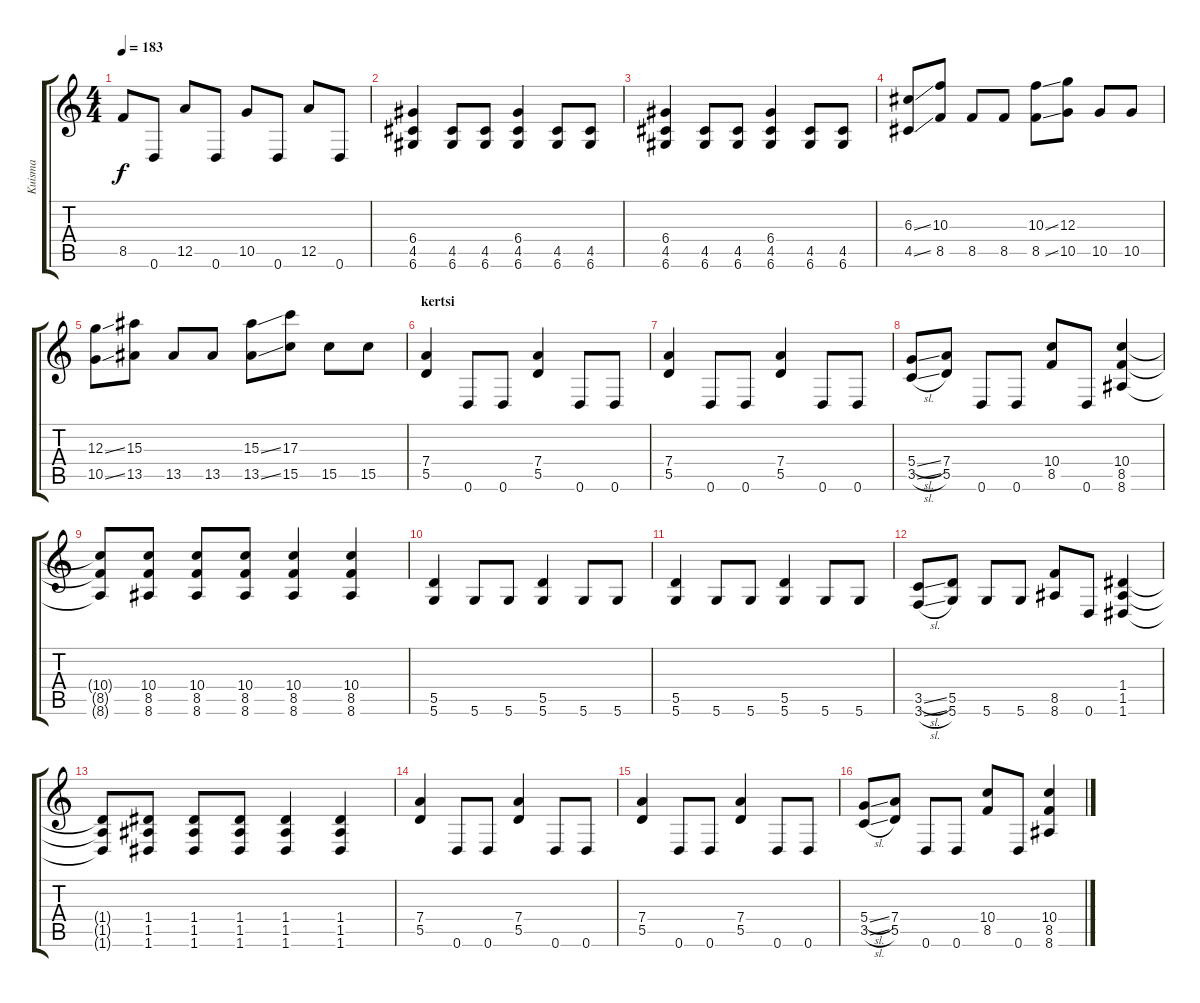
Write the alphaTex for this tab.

\track ("Kuisma" "Kuisma") {instrument distortionguitar}
\staff {score tabs}
\tuning (E4 B3 G3 D3 A2 D2) {hide}
\ts (4 4)
\tempo 183
\clef g2
\ks c
8.5.8{dy f} 0.6.8 12.5.8 0.6.8 10.5.8 0.6.8 12.5.8 0.6.8 |
(6.4 4.5 6.6).4 (4.5 6.6).8 (4.5 6.6).8 (6.4 4.5 6.6).4 (4.5 6.6).8 (4.5 6.6).8 |
(6.4 4.5 6.6).4 (4.5 6.6).8 (4.5 6.6).8 (6.4 4.5 6.6).4 (4.5 6.6).8 (4.5 6.6).8 |
(6.3{ss} 4.5{ss}).8 (10.3 8.5).8 8.5.8 8.5.8 (10.3{ss} 8.5{ss}).8 (12.3 10.5).8 10.5.8 10.5.8 |
(12.3{ss} 10.5{ss}).8 (15.3 13.5).8 13.5.8 13.5.8 (15.3{ss} 13.5{ss}).8 (17.3 15.5).8 15.5.8 15.5.8 |
\section ("" "kertsi")
(7.4 5.5).4 0.6.8 0.6.8 (7.4 5.5).4 0.6.8 0.6.8 |
(7.4 5.5).4 0.6.8 0.6.8 (7.4 5.5).4 0.6.8 0.6.8 |
(5.4{sl} 3.5{sl}).8 (7.4 5.5).8 0.6.8 0.6.8 (10.4 8.5).8 0.6.8 (10.4 8.5 8.6).4 |
(10.4{t} 8.5{t} 8.6{t}).8 (10.4 8.5 8.6).8 (10.4 8.5 8.6).8 (10.4 8.5 8.6).8 (10.4 8.5 8.6).4 (10.4 8.5 8.6).4 |
(5.5 5.6).4 5.6.8 5.6.8 (5.5 5.6).4 5.6.8 5.6.8 |
(5.5 5.6).4 5.6.8 5.6.8 (5.5 5.6).4 5.6.8 5.6.8 |
(3.5{sl} 3.6{sl}).8 (5.5 5.6).8 5.6.8 5.6.8 (8.5 8.6).8 0.6.8 (1.4 1.5 1.6).4 |
(1.4{t} 1.5{t} 1.6{t}).8 (1.4 1.5 1.6).8 (1.4 1.5 1.6).8 (1.4 1.5 1.6).8 (1.4 1.5 1.6).4 (1.4 1.5 1.6).4 |
(7.4 5.5).4 0.6.8 0.6.8 (7.4 5.5).4 0.6.8 0.6.8 |
(7.4 5.5).4 0.6.8 0.6.8 (7.4 5.5).4 0.6.8 0.6.8 |
(5.4{sl} 3.5{sl}).8 (7.4 5.5).8 0.6.8 0.6.8 (10.4 8.5).8 0.6.8 (10.4 8.5 8.6).4
